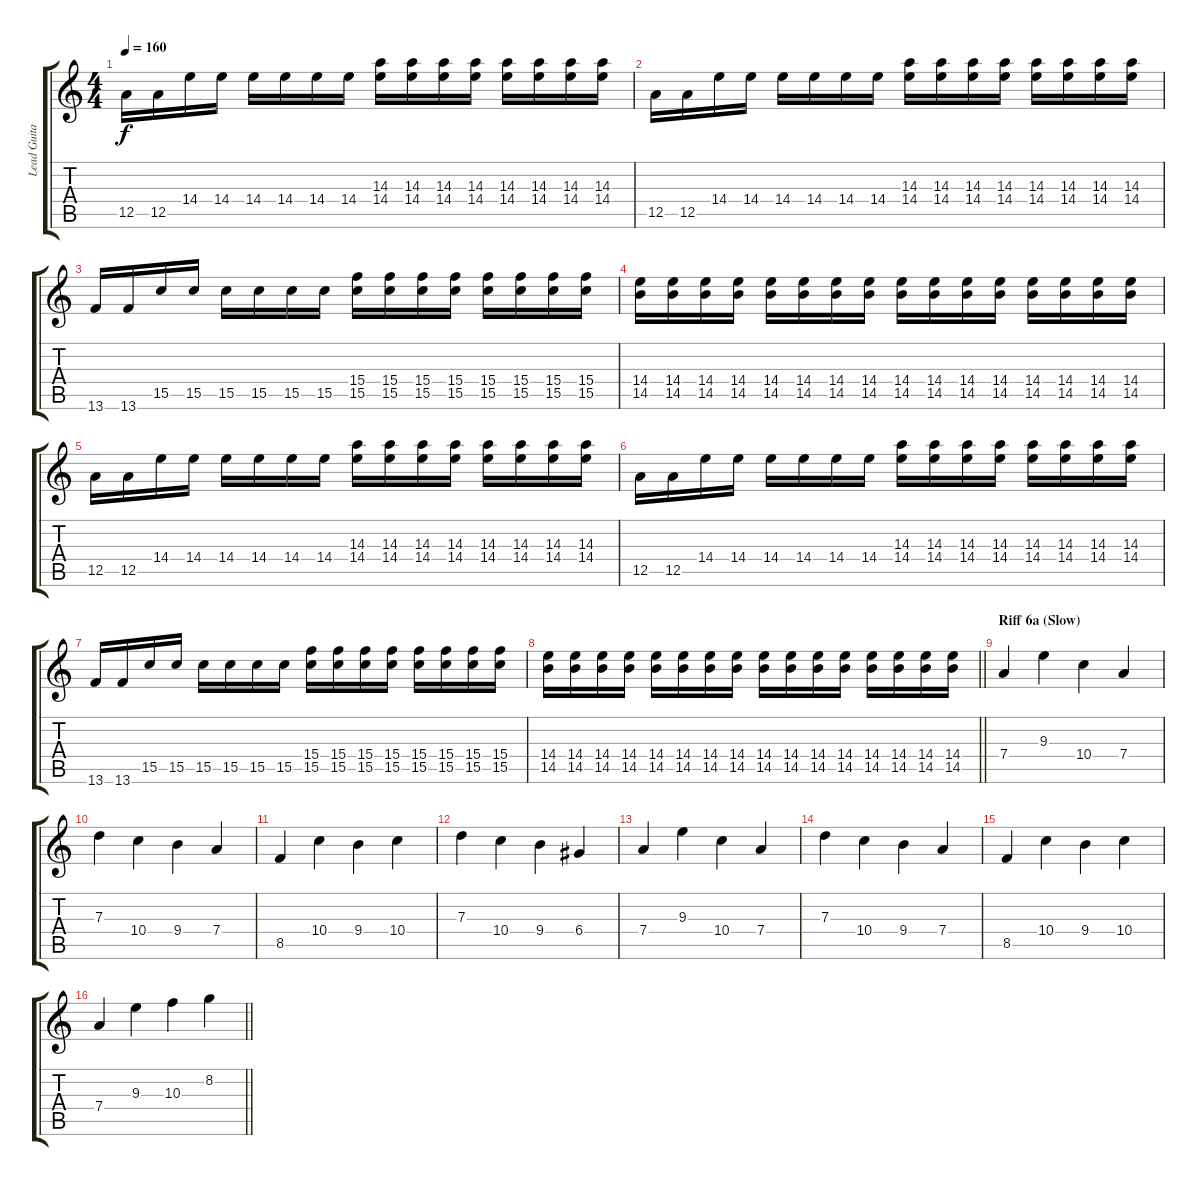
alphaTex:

\track ("Lead Guitar" "Lead Guita") {instrument distortionguitar}
\staff {score tabs}
\tuning (E4 B3 G3 D3 A2 E2) {hide}
\ts (4 4)
\tempo 160
\clef g2
\ks c
12.5.16{dy f} 12.5.16 14.4.16 14.4.16 14.4.16 14.4.16 14.4.16 14.4.16 (14.3 14.4).16 (14.3 14.4).16 (14.3 14.4).16 (14.3 14.4).16 (14.3 14.4).16 (14.3 14.4).16 (14.3 14.4).16 (14.3 14.4).16 |
12.5.16 12.5.16 14.4.16 14.4.16 14.4.16 14.4.16 14.4.16 14.4.16 (14.3 14.4).16 (14.3 14.4).16 (14.3 14.4).16 (14.3 14.4).16 (14.3 14.4).16 (14.3 14.4).16 (14.3 14.4).16 (14.3 14.4).16 |
13.6.16 13.6.16 15.5.16 15.5.16 15.5.16 15.5.16 15.5.16 15.5.16 (15.4 15.5).16 (15.4 15.5).16 (15.4 15.5).16 (15.4 15.5).16 (15.4 15.5).16 (15.4 15.5).16 (15.4 15.5).16 (15.4 15.5).16 |
(14.4 14.5).16 (14.4 14.5).16 (14.4 14.5).16 (14.4 14.5).16 (14.4 14.5).16 (14.4 14.5).16 (14.4 14.5).16 (14.4 14.5).16 (14.4 14.5).16 (14.4 14.5).16 (14.4 14.5).16 (14.4 14.5).16 (14.4 14.5).16 (14.4 14.5).16 (14.4 14.5).16 (14.4 14.5).16 |
12.5.16 12.5.16 14.4.16 14.4.16 14.4.16 14.4.16 14.4.16 14.4.16 (14.3 14.4).16 (14.3 14.4).16 (14.3 14.4).16 (14.3 14.4).16 (14.3 14.4).16 (14.3 14.4).16 (14.3 14.4).16 (14.3 14.4).16 |
12.5.16 12.5.16 14.4.16 14.4.16 14.4.16 14.4.16 14.4.16 14.4.16 (14.3 14.4).16 (14.3 14.4).16 (14.3 14.4).16 (14.3 14.4).16 (14.3 14.4).16 (14.3 14.4).16 (14.3 14.4).16 (14.3 14.4).16 |
13.6.16 13.6.16 15.5.16 15.5.16 15.5.16 15.5.16 15.5.16 15.5.16 (15.4 15.5).16 (15.4 15.5).16 (15.4 15.5).16 (15.4 15.5).16 (15.4 15.5).16 (15.4 15.5).16 (15.4 15.5).16 (15.4 15.5).16 |
\barLineRight lightlight
(14.4 14.5).16 (14.4 14.5).16 (14.4 14.5).16 (14.4 14.5).16 (14.4 14.5).16 (14.4 14.5).16 (14.4 14.5).16 (14.4 14.5).16 (14.4 14.5).16 (14.4 14.5).16 (14.4 14.5).16 (14.4 14.5).16 (14.4 14.5).16 (14.4 14.5).16 (14.4 14.5).16 (14.4 14.5).16 |
\section ("" "Riff 6a (Slow)")
7.4.4 9.3.4 10.4.4 7.4.4 |
7.3.4 10.4.4 9.4.4 7.4.4 |
8.5.4 10.4.4 9.4.4 10.4.4 |
7.3.4 10.4.4 9.4.4 6.4.4 |
7.4.4 9.3.4 10.4.4 7.4.4 |
7.3.4 10.4.4 9.4.4 7.4.4 |
8.5.4 10.4.4 9.4.4 10.4.4 |
\barLineRight lightlight
7.4.4 9.3.4 10.3.4 8.2.4
